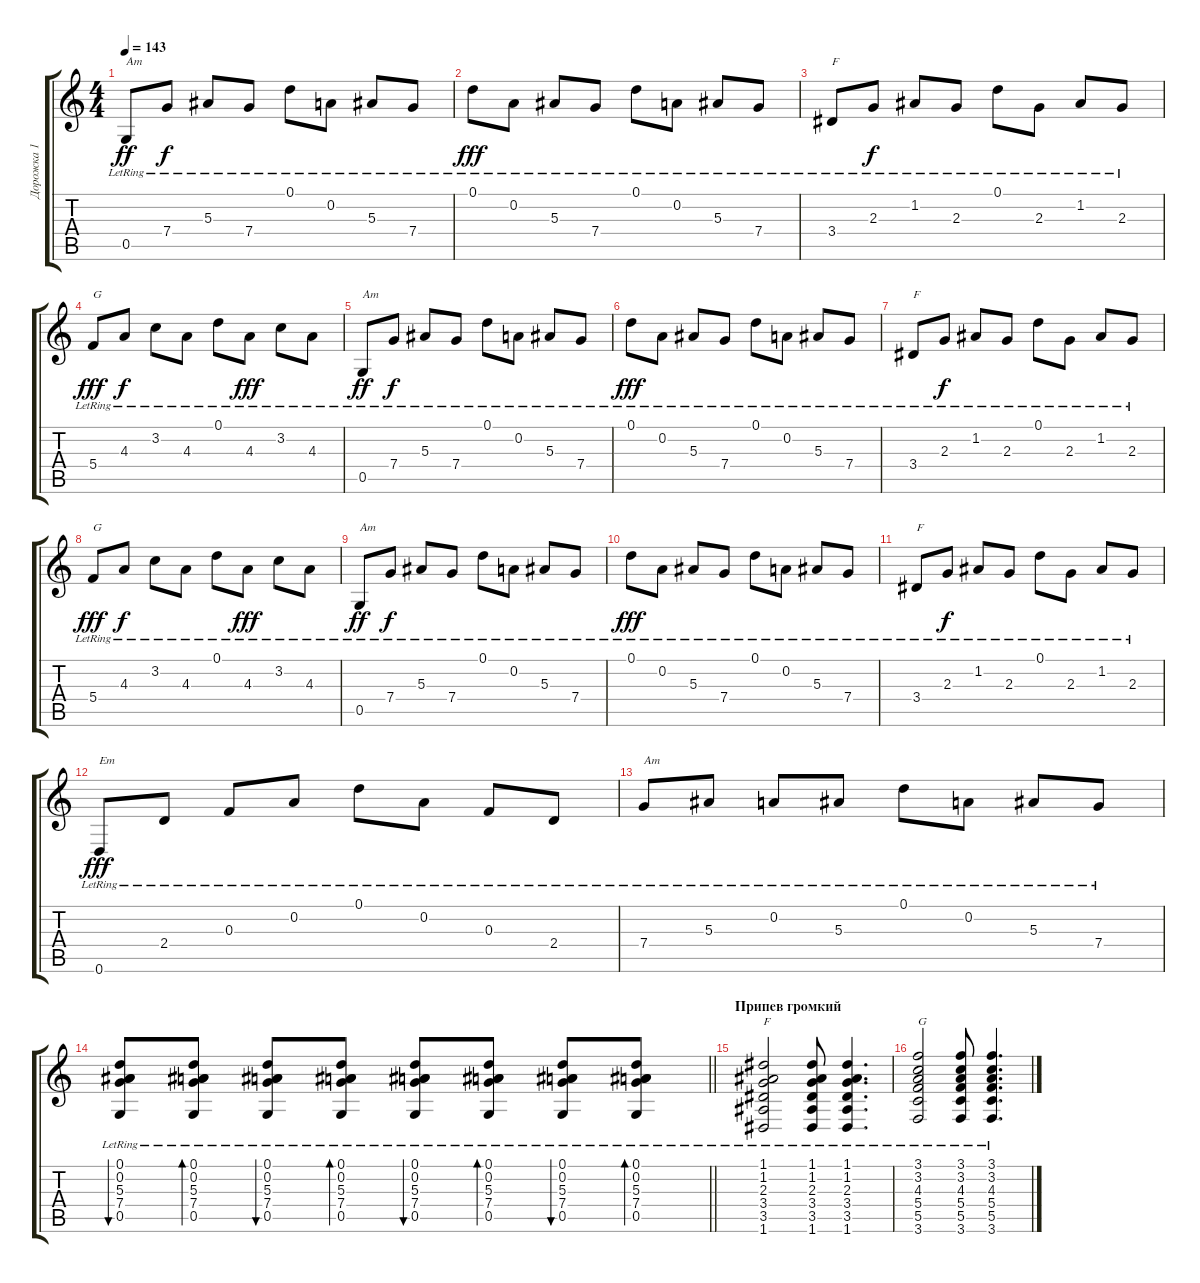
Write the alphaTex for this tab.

\track ("Дорожка 1" "Дорожка 1") {instrument electricguitarjazz}
\staff {score tabs}
\tuning (D4 A3 F3 C3 G2 D2) {hide}
\ts (4 4)
\tempo 143
\clef g2
\ks c
0.5{lr}.8{txt "Am" dy ff} 7.4{lr}.8{dy f} 5.3{lr}.8 7.4{lr}.8 0.1{lr}.8 0.2{lr}.8 5.3{lr}.8 7.4{lr}.8 |
0.1{lr}.8{dy fff} 0.2{lr}.8 5.3{lr}.8 7.4{lr}.8 0.1{lr}.8 0.2{lr}.8 5.3{lr}.8 7.4{lr}.8 |
3.4{lr}.8{txt "F"} 2.3{lr}.8{dy f} 1.2{lr}.8 2.3{lr}.8 0.1{lr}.8 2.3{lr}.8 1.2{lr}.8 2.3{lr}.8 |
5.4{lr}.8{txt "G" dy fff} 4.3{lr}.8{dy f} 3.2{lr}.8 4.3{lr}.8 0.1{lr}.8 4.3{lr}.8{dy fff} 3.2{lr}.8 4.3{lr}.8 |
0.5{lr}.8{txt "Am" dy ff} 7.4{lr}.8{dy f} 5.3{lr}.8 7.4{lr}.8 0.1{lr}.8 0.2{lr}.8 5.3{lr}.8 7.4{lr}.8 |
0.1{lr}.8{dy fff} 0.2{lr}.8 5.3{lr}.8 7.4{lr}.8 0.1{lr}.8 0.2{lr}.8 5.3{lr}.8 7.4{lr}.8 |
3.4{lr}.8{txt "F"} 2.3{lr}.8{dy f} 1.2{lr}.8 2.3{lr}.8 0.1{lr}.8 2.3{lr}.8 1.2{lr}.8 2.3{lr}.8 |
5.4{lr}.8{txt "G" dy fff} 4.3{lr}.8{dy f} 3.2{lr}.8 4.3{lr}.8 0.1{lr}.8 4.3{lr}.8{dy fff} 3.2{lr}.8 4.3{lr}.8 |
0.5{lr}.8{txt "Am" dy ff} 7.4{lr}.8{dy f} 5.3{lr}.8 7.4{lr}.8 0.1{lr}.8 0.2{lr}.8 5.3{lr}.8 7.4{lr}.8 |
0.1{lr}.8{dy fff} 0.2{lr}.8 5.3{lr}.8 7.4{lr}.8 0.1{lr}.8 0.2{lr}.8 5.3{lr}.8 7.4{lr}.8 |
3.4{lr}.8{txt "F"} 2.3{lr}.8{dy f} 1.2{lr}.8 2.3{lr}.8 0.1{lr}.8 2.3{lr}.8 1.2{lr}.8 2.3{lr}.8 |
0.6{lr}.8{txt "Em" dy fff} 2.4{lr}.8 0.3{lr}.8 0.2{lr}.8 0.1{lr}.8 0.2{lr}.8 0.3{lr}.8 2.4{lr}.8 |
7.4{lr}.8{txt "Am"} 5.3{lr}.8 0.2{lr}.8 5.3{lr}.8 0.1{lr}.8 0.2{lr}.8 5.3{lr}.8 7.4{lr}.8 |
\barLineRight lightlight
(0.1{lr} 0.2{lr} 5.3{lr} 7.4{lr} 0.5{lr}).8{bu 30} (0.1{lr} 0.2{lr} 5.3{lr} 7.4{lr} 0.5{lr}).8{bd 30} (0.1{lr} 0.2{lr} 5.3{lr} 7.4{lr} 0.5{lr}).8{bu 30} (0.1{lr} 0.2{lr} 5.3{lr} 7.4{lr} 0.5{lr}).8{bd 30} (0.1{lr} 0.2{lr} 5.3{lr} 7.4{lr} 0.5{lr}).8{bu 30} (0.1{lr} 0.2{lr} 5.3{lr} 7.4{lr} 0.5{lr}).8{bd 30} (0.1{lr} 0.2{lr} 5.3{lr} 7.4{lr} 0.5{lr}).8{bu 30} (0.1{lr} 0.2{lr} 5.3{lr} 7.4{lr} 0.5{lr}).8{bd 30} |
\section ("" "Припев громкий")
(1.1{lr} 1.2{lr} 2.3{lr} 3.4{lr} 3.5{lr} 1.6{lr}).2{txt "F"} (1.1{lr} 1.2{lr} 2.3{lr} 3.4{lr} 3.5{lr} 1.6{lr}).8 (1.1{lr} 1.2{lr} 2.3{lr} 3.4{lr} 3.5{lr} 1.6{lr}).4{d} |
(3.1{lr} 3.2{lr} 4.3{lr} 5.4{lr} 5.5{lr} 3.6{lr}).2{txt "G"} (3.1{lr} 3.2{lr} 4.3{lr} 5.4{lr} 5.5{lr} 3.6{lr}).8 (3.1{lr} 3.2{lr} 4.3{lr} 5.4{lr} 5.5{lr} 3.6{lr}).4{d}
